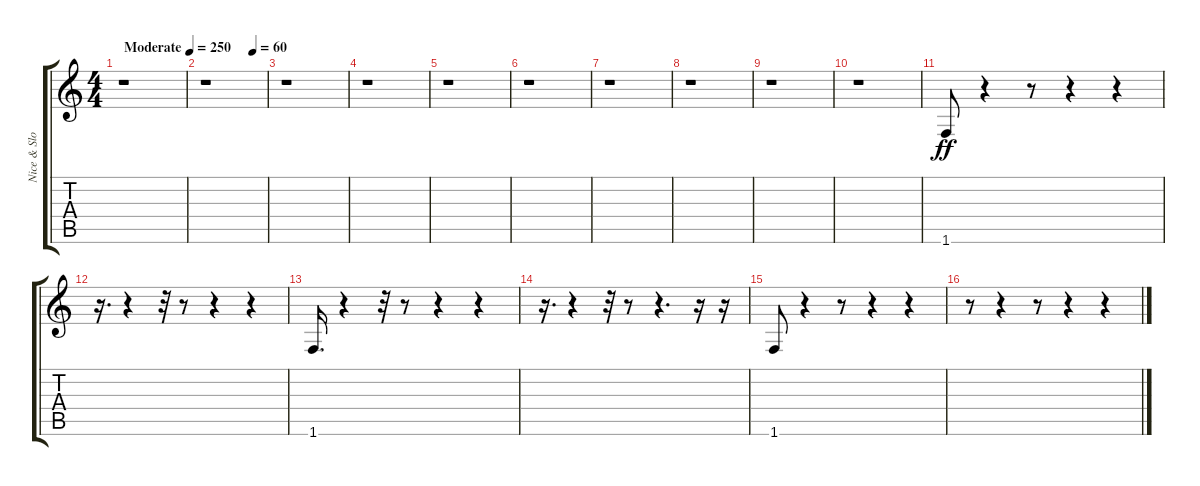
\track ("Nice & Slow" "Nice & Slo") {instrument fretlessbass}
\staff {score tabs}
\tuning (E4 B3 G3 D3 A2 E2) {hide}
\ts (4 4)
\tempo (250 "Moderate")
\clef g2
\ks c
r.1{dy ff instrument fretlessbass} |
\tempo (60 0.78125)
r.1 |
r.1 |
r.1 |
r.1 |
r.1 |
r.1 |
r.1 |
r.1 |
r.1 |
1.6.8 r.4 r.8 r.4 r.4 |
r.16{d} r.4 r.32 r.8 r.4 r.4 |
1.6.16{d} r.4 r.32 r.8 r.4 r.4 |
r.16{d} r.4 r.32 r.8 r.4{d} r.16 r.16 |
1.6.8 r.4 r.8 r.4 r.4 |
r.8 r.4 r.8 r.4 r.4
